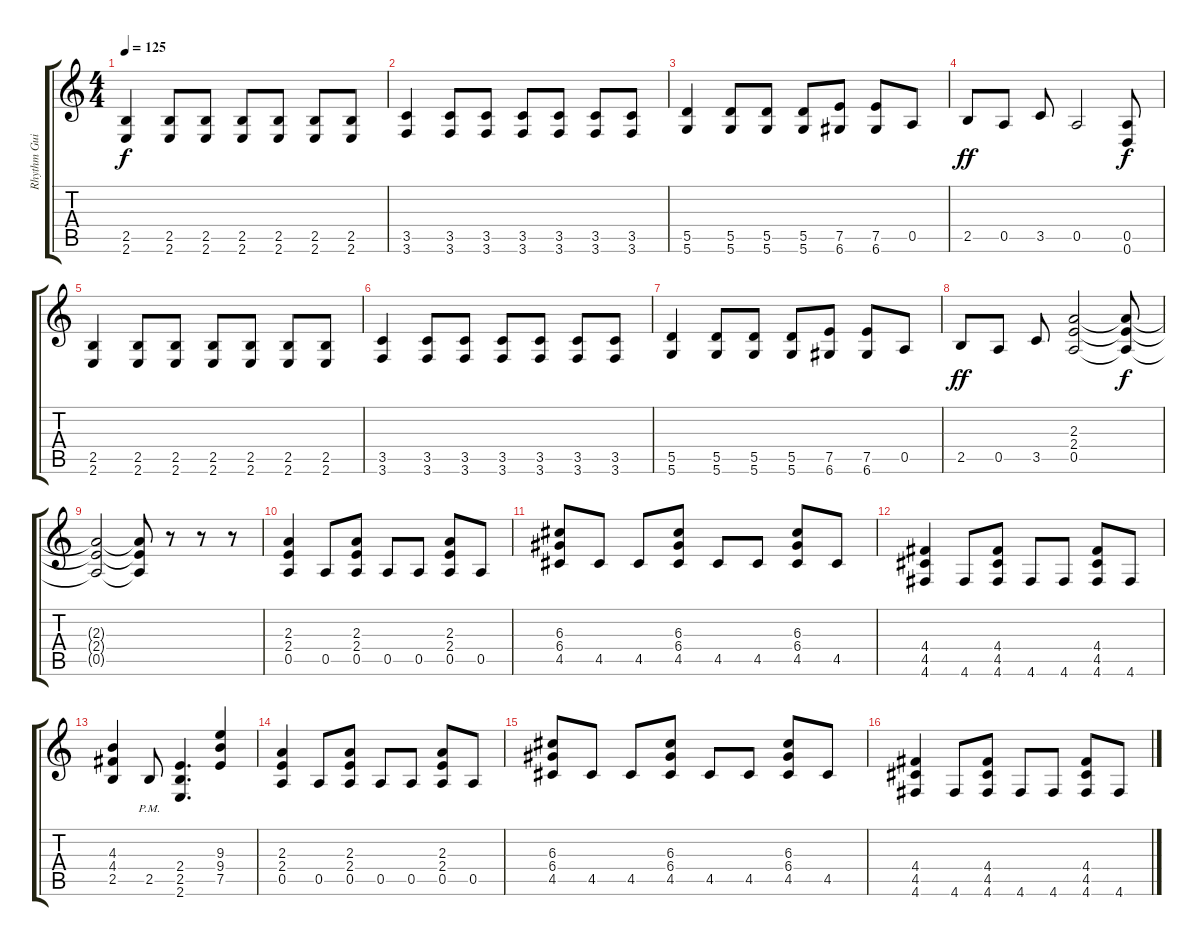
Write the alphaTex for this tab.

\track ("Rhythm Guitar" "Rhythm Gui") {instrument distortionguitar}
\staff {score tabs}
\tuning (E4 B3 G3 D3 A2 D2) {hide}
\ts (4 4)
\tempo 125
\clef g2
\ks c
(2.5 2.6).4{dy f} (2.5 2.6).8 (2.5 2.6).8 (2.5 2.6).8 (2.5 2.6).8 (2.5 2.6).8 (2.5 2.6).8 |
(3.5 3.6).4 (3.5 3.6).8 (3.5 3.6).8 (3.5 3.6).8 (3.5 3.6).8 (3.5 3.6).8 (3.5 3.6).8 |
(5.5 5.6).4 (5.5 5.6).8 (5.5 5.6).8 (5.5 5.6).8 (7.5 6.6).8 (7.5 6.6).8 0.5.8 |
2.5.8{dy ff} 0.5.8 3.5.8 0.5.2 (0.5 0.6).8{dy f} |
(2.5 2.6).4 (2.5 2.6).8 (2.5 2.6).8 (2.5 2.6).8 (2.5 2.6).8 (2.5 2.6).8 (2.5 2.6).8 |
(3.5 3.6).4 (3.5 3.6).8 (3.5 3.6).8 (3.5 3.6).8 (3.5 3.6).8 (3.5 3.6).8 (3.5 3.6).8 |
(5.5 5.6).4 (5.5 5.6).8 (5.5 5.6).8 (5.5 5.6).8 (7.5 6.6).8 (7.5 6.6).8 0.5.8 |
2.5.8{dy ff} 0.5.8 3.5.8 (2.3 2.4 0.5).2 (2.3{t} 2.4{t} 0.5{t}).8{dy f} |
(2.3{t} 2.4{t} 0.5{t}).2 (2.3{t} 2.4{t} 0.5{t}).8 r.8 r.8 r.8 |
(2.3 2.4 0.5).4 0.5.8 (2.3 2.4 0.5).8 0.5.8 0.5.8 (2.3 2.4 0.5).8 0.5.8 |
(6.3 6.4 4.5).8 4.5.8 4.5.8 (6.3 6.4 4.5).8 4.5.8 4.5.8 (6.3 6.4 4.5).8 4.5.8 |
(4.4 4.5 4.6).4 4.6.8 (4.4 4.5 4.6).8 4.6.8 4.6.8 (4.4 4.5 4.6).8 4.6.8 |
(4.3 4.4 2.5).4 2.5{pm}.8 (2.4 2.5 2.6).4{d} (9.3 9.4 7.5).4 |
(2.3 2.4 0.5).4 0.5.8 (2.3 2.4 0.5).8 0.5.8 0.5.8 (2.3 2.4 0.5).8 0.5.8 |
(6.3 6.4 4.5).8 4.5.8 4.5.8 (6.3 6.4 4.5).8 4.5.8 4.5.8 (6.3 6.4 4.5).8 4.5.8 |
(4.4 4.5 4.6).4 4.6.8 (4.4 4.5 4.6).8 4.6.8 4.6.8 (4.4 4.5 4.6).8 4.6.8
